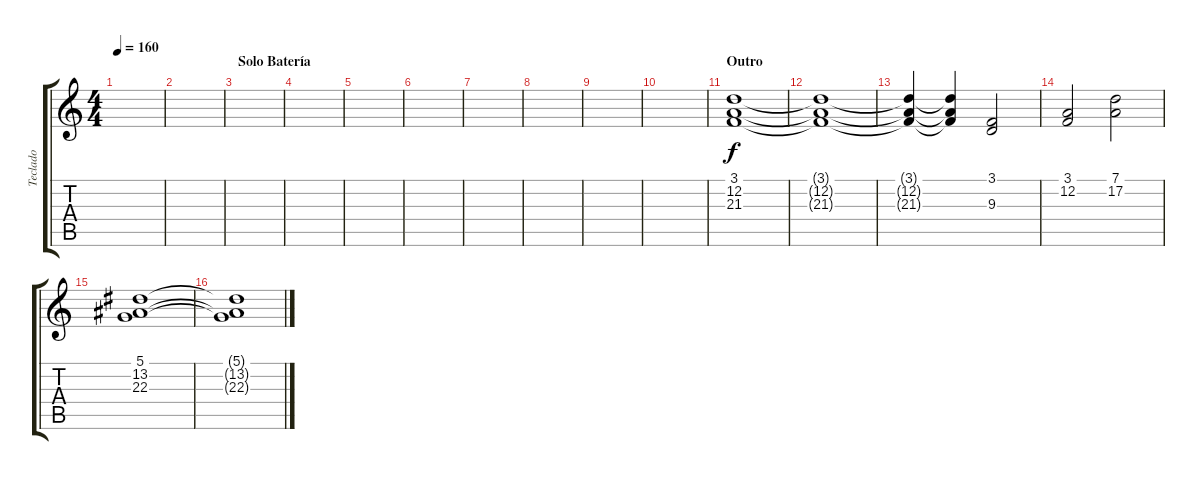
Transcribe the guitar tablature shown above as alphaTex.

\track ("Teclado" "Teclado") {instrument stringensemble1}
\staff {score tabs}
\tuning (D4 A3 F3 C3 G2 D2) {hide}
\ts (4 4)
\tempo 160
\clef g2
\ks c
|
|
\section ("" "Solo Batería")
|
|
|
|
|
|
|
|
\section ("" "Outro")
(3.1 12.2 21.3).1 |
(3.1{t} 12.2{t} 21.3{t}).1 |
(3.1{t} 12.2{t} 21.3{t}).4 (3.1{t} 12.2{t} 21.3{t}).4 (3.1 9.3).2 |
(3.1 12.2).2 (7.1 17.2).2 |
(5.1 13.2 22.3).1 |
(5.1{t} 13.2{t} 22.3{t}).1
